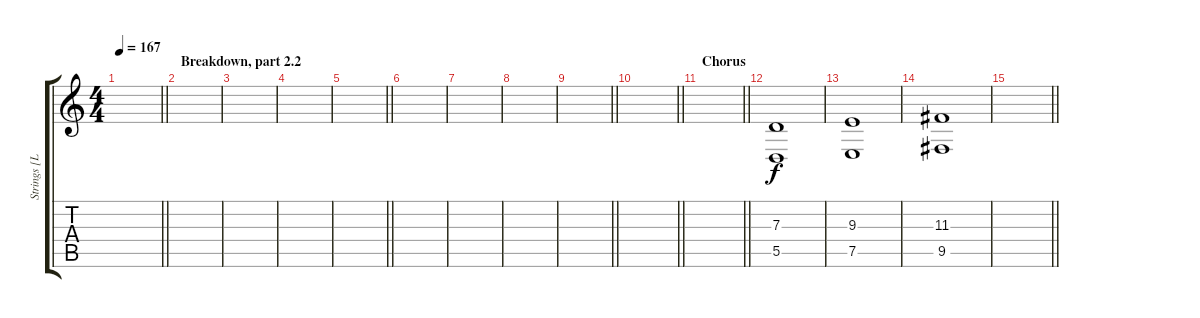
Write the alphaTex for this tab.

\track ("Strings [L]" "Strings [L") {instrument stringensemble1}
\staff {score tabs}
\tuning (E4 B3 G3 D3 A2 D2) {hide}
\ts (4 4)
\tempo 167
\clef g2
\barLineRight lightlight
\ks c
|
\section ("" "Breakdown, part 2.2")
|
|
|
\barLineRight lightlight
|
|
|
|
\barLineRight lightlight
|
\barLineRight lightlight
|
\section ("" "Chorus")
\barLineRight lightlight
|
(7.3 5.5).1 |
(9.3 7.5).1 |
(11.3 9.5).1 |
\barLineRight lightlight
